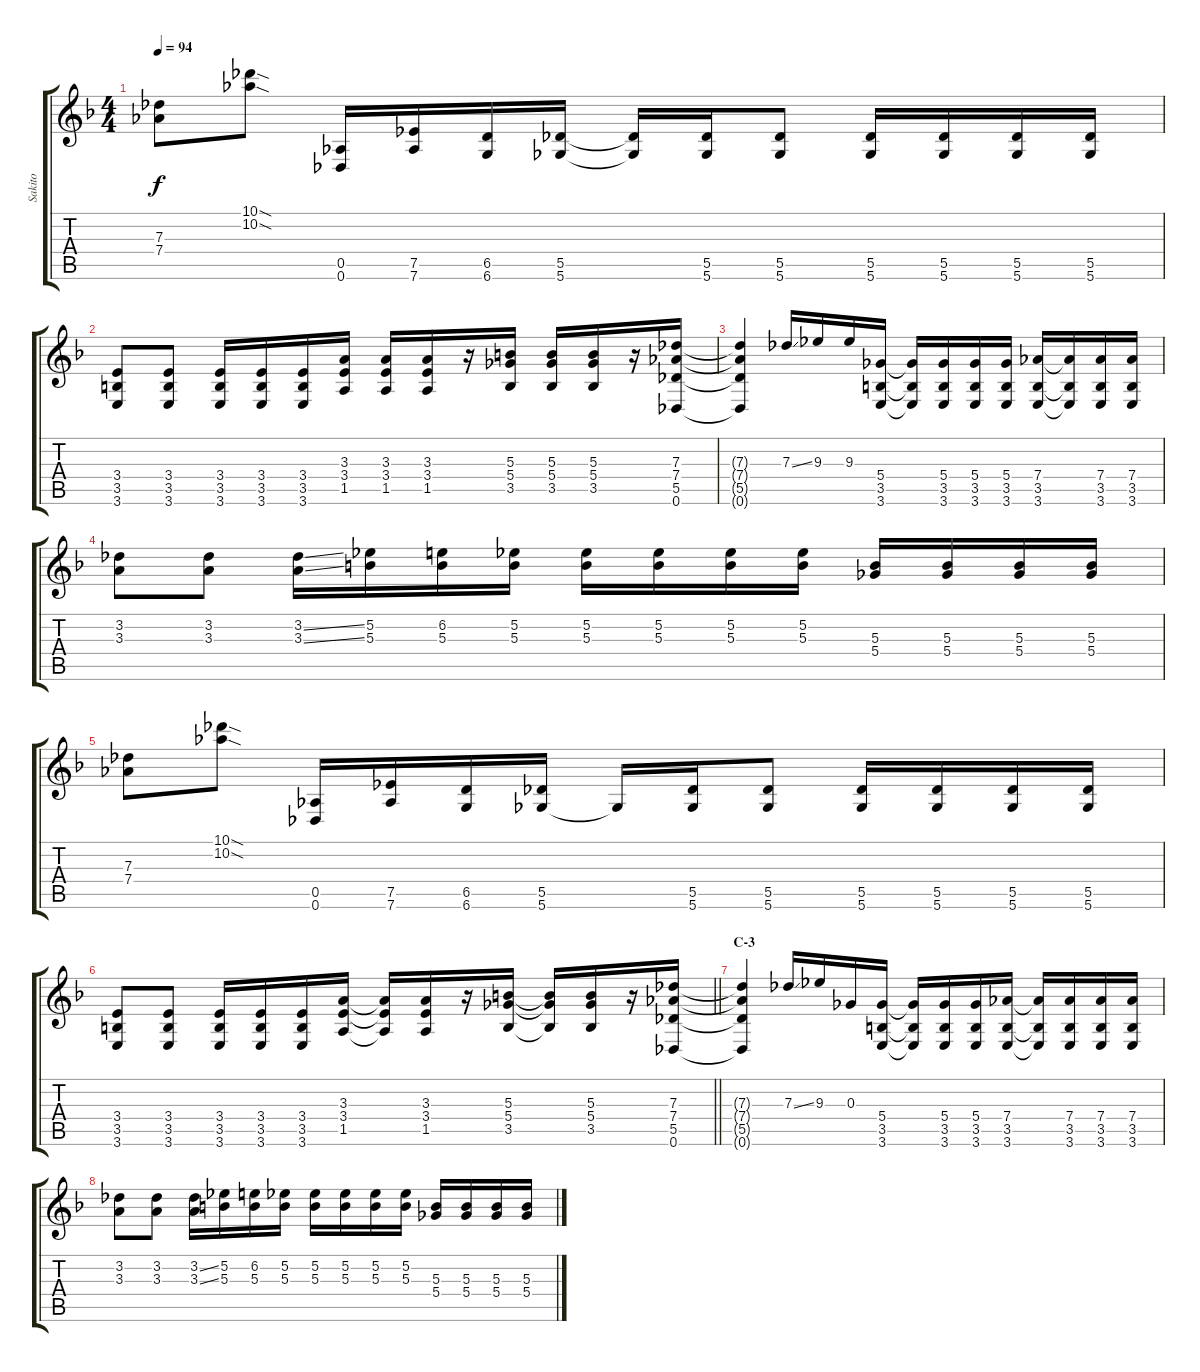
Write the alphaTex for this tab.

\track ("Sakito" "Sakito") {instrument distortionguitar}
\staff {score tabs}
\tuning (Eb4 Bb3 Gb3 Db3 Ab2 Db2) {hide}
\ts (4 4)
\tempo 94
\clef g2
\ks f
(7.3 7.4).8{dy f} (10.1{sod} 10.2{sod}).8 (0.5 0.6).16 (7.5 7.6).16 (6.5 6.6).16 (5.5 5.6).16 (5.5{t} 5.6{t}).16 (5.5 5.6).16 (5.5 5.6).8 (5.5 5.6).16 (5.5 5.6).16 (5.5 5.6).16 (5.5 5.6).16 |
(3.4 3.5 3.6).8 (3.4 3.5 3.6).8 (3.4 3.5 3.6).16 (3.4 3.5 3.6).16 (3.4 3.5 3.6).16 (3.3 3.4 1.5).16 (3.3 3.4 1.5).16 (3.3 3.4 1.5).16 r.16 (5.3 5.4 3.5).16 (5.3 5.4 3.5).16 (5.3 5.4 3.5).16 r.16 (7.3 7.4 5.5 0.6).16 |
(7.3{t} 7.4{t} 5.5{t} 0.6{t}).4 7.3{ss}.16 9.3.16 9.3.16 (5.4 3.5 3.6).16 (5.4{t} 3.5{t} 3.6{t}).16 (5.4 3.5 3.6).16 (5.4 3.5 3.6).16 (5.4 3.5 3.6).16 (7.4 3.5 3.6).16 (7.4{t} 3.5{t} 3.6{t}).16 (7.4 3.5 3.6).16 (7.4 3.5 3.6).16 |
(3.2 3.3).8 (3.2 3.3).8 (3.2{ss} 3.3{ss}).16 (5.2 5.3).16 (6.2 5.3).16 (5.2 5.3).16 (5.2 5.3).16 (5.2 5.3).16 (5.2 5.3).16 (5.2 5.3).16 (5.3 5.4).16 (5.3 5.4).16 (5.3 5.4).16 (5.3 5.4).16 |
(7.3 7.4).8 (10.1{sod} 10.2{sod}).8 (0.5 0.6).16 (7.5 7.6).16 (6.5 6.6).16 (5.5 5.6).16 5.6{t}.16 (5.5 5.6).16 (5.5 5.6).8 (5.5 5.6).16 (5.5 5.6).16 (5.5 5.6).16 (5.5 5.6).16 |
\barLineRight lightlight
(3.4 3.5 3.6).8 (3.4 3.5 3.6).8 (3.4 3.5 3.6).16 (3.4 3.5 3.6).16 (3.4 3.5 3.6).16 (3.3 3.4 1.5).16 (3.3{t} 3.4{t} 1.5{t}).16 (3.3 3.4 1.5).16 r.16 (5.3 5.4 3.5).16 (5.3{t} 5.4{t} 3.5{t}).16 (5.3 5.4 3.5).16 r.16 (7.3 7.4 5.5 0.6).16 |
\section ("" "C-3")
(7.3{t} 7.4{t} 5.5{t} 0.6{t}).4 7.3{ss}.16 9.3.16 0.3.16 (5.4 3.5 3.6).16 (5.4{t} 3.5{t} 3.6{t}).16 (5.4 3.5 3.6).16 (5.4 3.5 3.6).16 (7.4 3.5 3.6).16 (7.4{t} 3.5{t} 3.6{t}).16 (7.4 3.5 3.6).16 (7.4 3.5 3.6).16 (7.4 3.5 3.6).16 |
(3.2 3.3).8 (3.2 3.3).8 (3.2{ss} 3.3{ss}).16 (5.2 5.3).16 (6.2 5.3).16 (5.2 5.3).16 (5.2 5.3).16 (5.2 5.3).16 (5.2 5.3).16 (5.2 5.3).16 (5.3 5.4).16 (5.3 5.4).16 (5.3 5.4).16 (5.3 5.4).16
